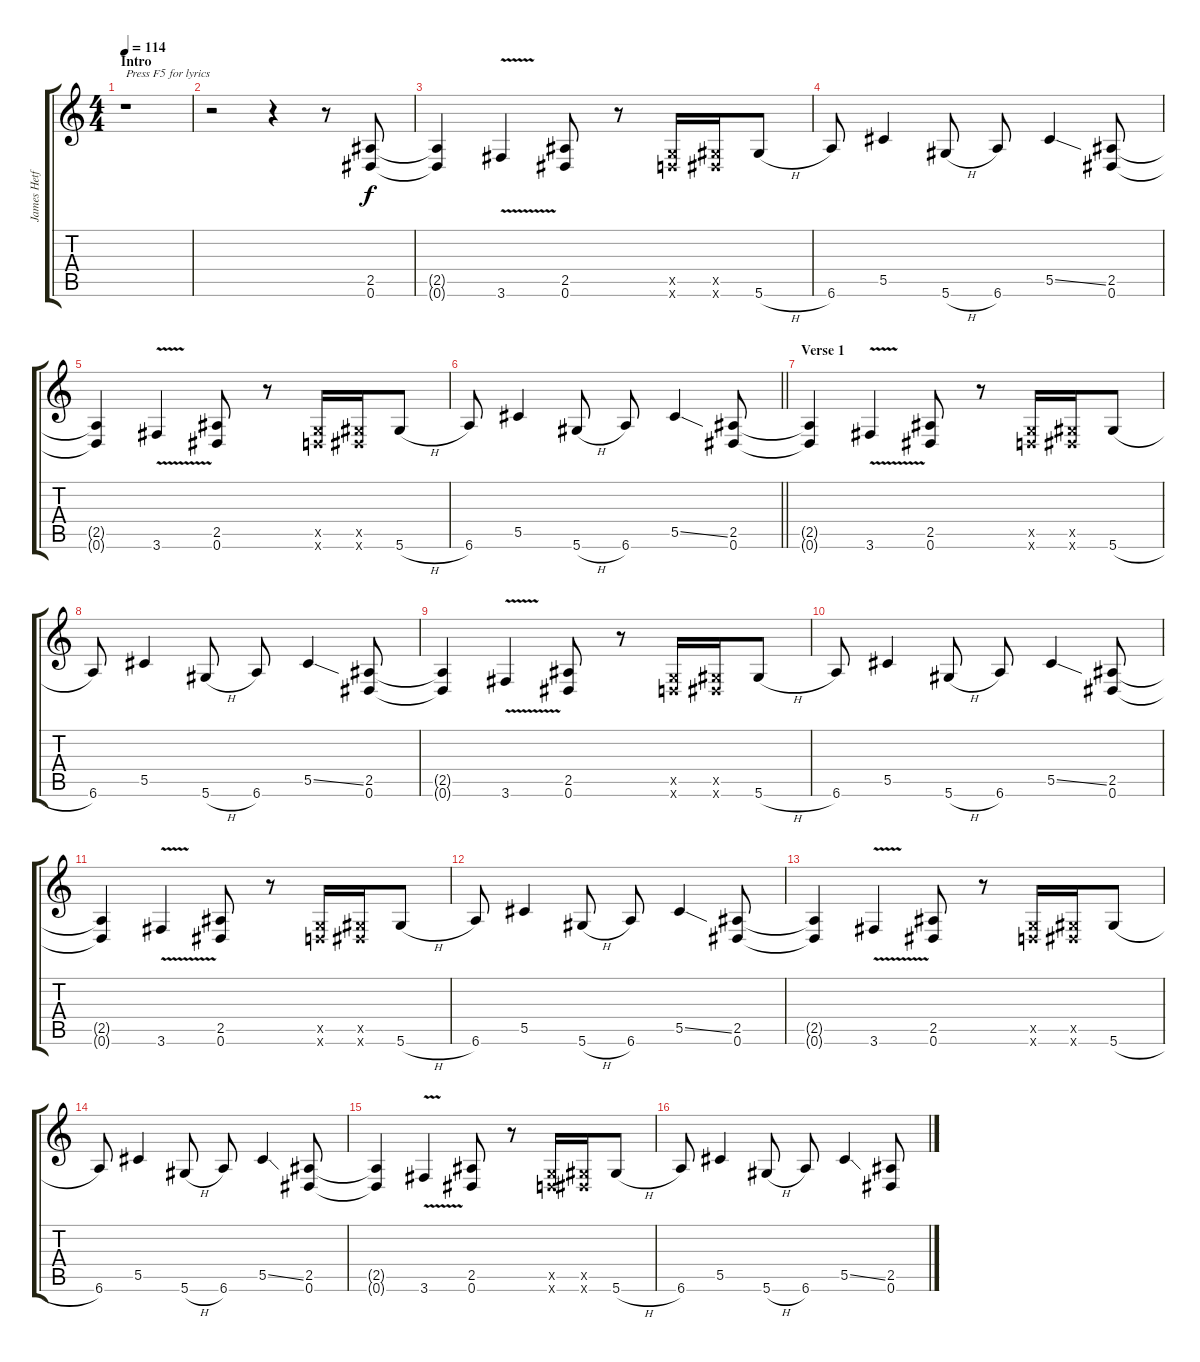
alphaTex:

\track ("James Hetfield" "James Hetf") {instrument distortionguitar}
\staff {score tabs}
\tuning (Eb4 Bb3 Gb3 Db3 Ab2 Eb2) {hide}
\ts (4 4)
\section ("" "Intro")
\tempo 114
\clef g2
\ks c
r.1{txt "Press F5 for lyrics" dy f instrument distortionguitar} |
r.2 r.4 r.8 (2.5 0.6).8 |
(2.5{t} 0.6{t}).4 3.6{v}.4 (2.5 0.6).8 r.8 (-1.5{x} -1.6{x}).16 (0.5{x} 0.6{x}).16 5.6{h}.8 |
6.6.8 5.5.4 5.6{h}.8 6.6.8 5.5{ss}.4 (2.5 0.6).8 |
(2.5{t} 0.6{t}).4 3.6{v}.4 (2.5 0.6).8 r.8 (-1.5{x} -1.6{x}).16 (0.5{x} 0.6{x}).16 5.6{h}.8 |
\barLineRight lightlight
6.6.8 5.5.4 5.6{h}.8 6.6.8 5.5{ss}.4 (2.5 0.6).8 |
\section ("" "Verse 1")
(2.5{t} 0.6{t}).4 3.6{v}.4 (2.5 0.6).8 r.8 (-1.5{x} -1.6{x}).16 (0.5{x} 0.6{x}).16 5.6{h}.8 |
6.6.8 5.5.4 5.6{h}.8 6.6.8 5.5{ss}.4 (2.5 0.6).8 |
(2.5{t} 0.6{t}).4 3.6{v}.4 (2.5 0.6).8 r.8 (-1.5{x} -1.6{x}).16 (0.5{x} 0.6{x}).16 5.6{h}.8 |
6.6.8 5.5.4 5.6{h}.8 6.6.8 5.5{ss}.4 (2.5 0.6).8 |
(2.5{t} 0.6{t}).4 3.6{v}.4 (2.5 0.6).8 r.8 (-1.5{x} -1.6{x}).16 (0.5{x} 0.6{x}).16 5.6{h}.8 |
6.6.8 5.5.4 5.6{h}.8 6.6.8 5.5{ss}.4 (2.5 0.6).8 |
(2.5{t} 0.6{t}).4 3.6{v}.4 (2.5 0.6).8 r.8 (-1.5{x} -1.6{x}).16 (0.5{x} 0.6{x}).16 5.6{h}.8 |
6.6.8 5.5.4 5.6{h}.8 6.6.8 5.5{ss}.4 (2.5 0.6).8 |
(2.5{t} 0.6{t}).4 3.6{v}.4 (2.5 0.6).8 r.8 (-1.5{x} -1.6{x}).16 (0.5{x} 0.6{x}).16 5.6{h}.8 |
6.6.8 5.5.4 5.6{h}.8 6.6.8 5.5{ss}.4 (2.5 0.6).8
